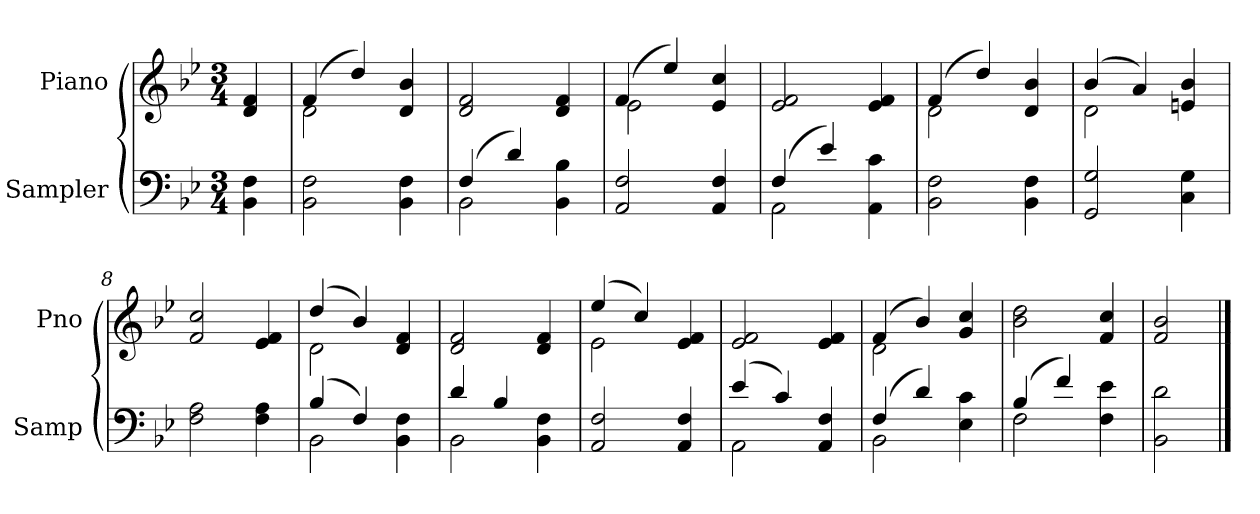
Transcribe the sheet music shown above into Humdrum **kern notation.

**kern	**kern
*part2	*part1
*staff2	*staff1
*I"Sampler	*I"Piano
*I'Samp	*I'Pno
*clefF4	*clefG2
*k[b-e-]	*k[b-e-]
*B-:	*B-:
*M3/4	*M3/4
=1	=1
4BB- 4F	4d 4f
=2	=2
*	*^
2BB- 2F	(4f/	2d
.	4dd/)	.
4BB- 4F	4d 4b-	4ryy
*	*v	*v
=3	=3
*^	*
(4F/	2BB-	2d 2f
4d/)	.	.
4BB- 4B-	4ryy	4d 4f
*v	*v	*
=4	=4
*	*^
2AA 2F	(4f/	2e-
.	4ee-/)	.
4AA 4F	4e- 4cc	4ryy
*	*v	*v
=5	=5
*^	*
(4F/	2AA	2e- 2f
4e-/)	.	.
4AA 4c	4ryy	4e- 4f
*v	*v	*
=6	=6
*	*^
2BB- 2F	(4f/	2d
.	4dd/)	.
4BB- 4F	4d 4b-	4ryy
=7	=7	=7
2GG 2G	(4b-/	2d
.	4a/)	.
4C 4G	4en 4b-	4ryy
*	*v	*v
=8	=8
2F 2A	2f 2cc
4F 4A	4e- 4f
=9	=9
*^	*^
(4B-/	2BB-	(4dd/	2d
4F/)	.	4b-/)	.
4BB- 4F	4ryy	4d 4f	4ryy
*	*	*v	*v
=10	=10	=10
4d/	2BB-	2d 2f
4B-/	.	.
4BB- 4F	4ryy	4d 4f
*v	*v	*
=11	=11
*	*^
2AA 2F	(4ee-/	2e-
.	4cc/)	.
4AA 4F	4e- 4f	4ryy
*	*v	*v
=12	=12
*^	*
(4e-/	2AA	2e- 2f
4c/)	.	.
4AA 4F	4ryy	4e- 4f
=13	=13	=13
*	*	*^
(4F/	2BB-	(4f/	2d
4d/)	.	4b-/)	.
4E- 4c	4ryy	4g 4cc	4ryy
*	*	*v	*v
=14	=14	=14
(4B-/	2F	2b- 2dd
4f/)	.	.
4F 4e-	4ryy	4f 4cc
*v	*v	*
=15	=15
2BB- 2d	2f 2b-
==	==
*-	*-
